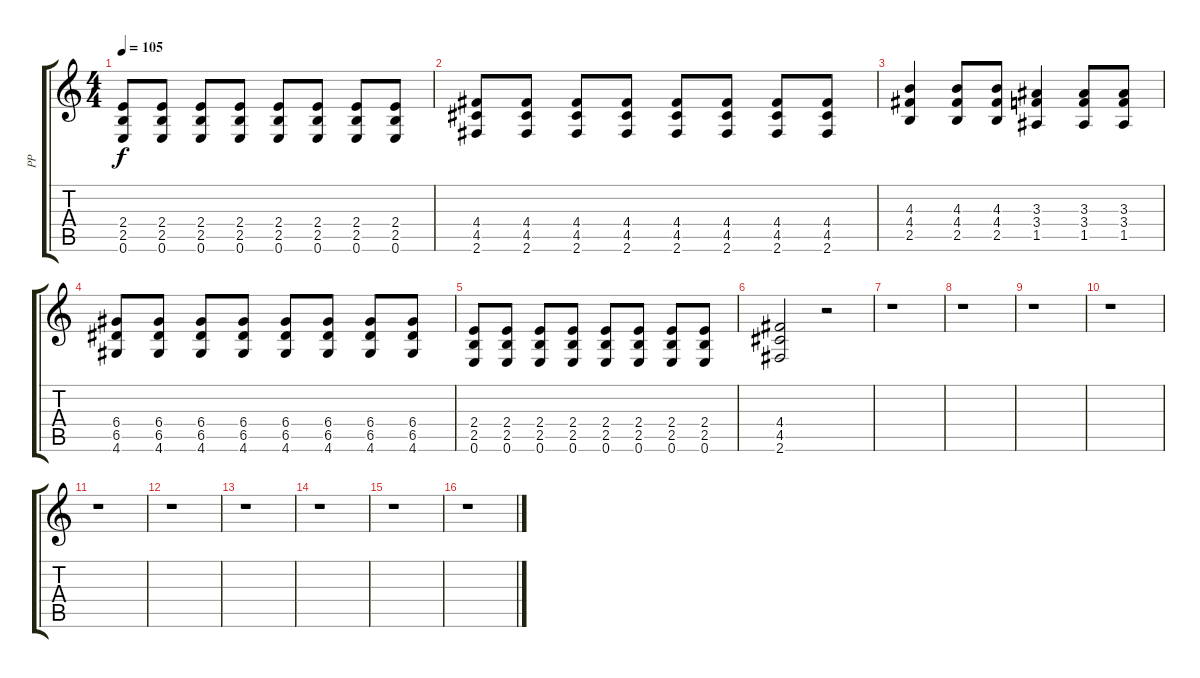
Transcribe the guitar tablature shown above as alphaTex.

\track ("PP" "PP") {instrument overdrivenguitar}
\staff {score tabs}
\tuning (E4 B3 G3 D3 A2 E2) {hide}
\ts (4 4)
\tempo 105
\clef g2
\ks c
(2.4 2.5 0.6).8{dy f} (2.4 2.5 0.6).8 (2.4 2.5 0.6).8 (2.4 2.5 0.6).8 (2.4 2.5 0.6).8 (2.4 2.5 0.6).8 (2.4 2.5 0.6).8 (2.4 2.5 0.6).8 |
(4.4 4.5 2.6).8 (4.4 4.5 2.6).8 (4.4 4.5 2.6).8 (4.4 4.5 2.6).8 (4.4 4.5 2.6).8 (4.4 4.5 2.6).8 (4.4 4.5 2.6).8 (4.4 4.5 2.6).8 |
(4.3 4.4 2.5).4 (4.3 4.4 2.5).8 (4.3 4.4 2.5).8 (3.3 3.4 1.5).4 (3.3 3.4 1.5).8 (3.3 3.4 1.5).8 |
(6.4 6.5 4.6).8 (6.4 6.5 4.6).8 (6.4 6.5 4.6).8 (6.4 6.5 4.6).8 (6.4 6.5 4.6).8 (6.4 6.5 4.6).8 (6.4 6.5 4.6).8 (6.4 6.5 4.6).8 |
(2.4 2.5 0.6).8 (2.4 2.5 0.6).8 (2.4 2.5 0.6).8 (2.4 2.5 0.6).8 (2.4 2.5 0.6).8 (2.4 2.5 0.6).8 (2.4 2.5 0.6).8 (2.4 2.5 0.6).8 |
(4.4 4.5 2.6).2 r.2 |
r.1 |
r.1 |
r.1 |
r.1 |
r.1 |
r.1 |
r.1 |
r.1 |
r.1 |
r.1
